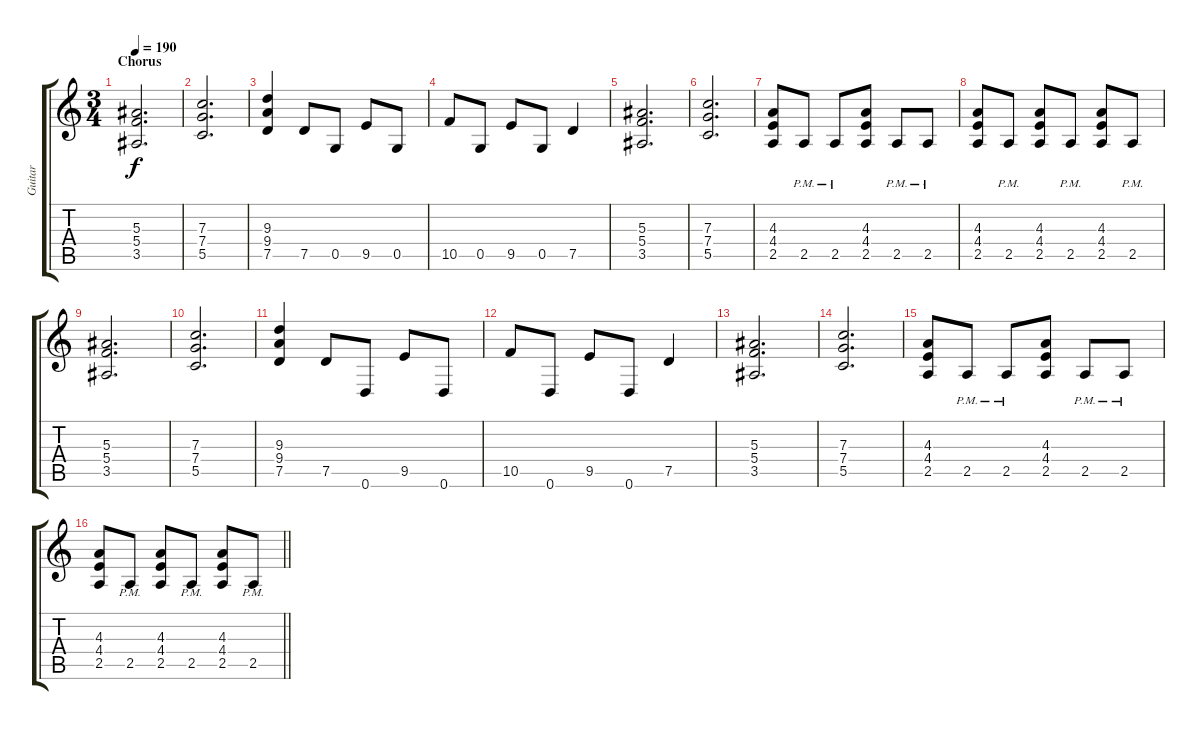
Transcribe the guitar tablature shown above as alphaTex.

\track ("Guitar" "Guitar") {instrument distortionguitar}
\staff {score tabs}
\tuning (D4 A3 F3 C3 G2 D2) {hide}
\ts (3 4)
\section ("" "Chorus")
\tempo 190
\clef g2
\ks c
(5.3 5.4 3.5).2{d dy f balance 8} |
(7.3 7.4 5.5).2{d} |
(9.3 9.4 7.5).4 7.5.8 0.5.8 9.5.8 0.5.8 |
10.5.8 0.5.8 9.5.8 0.5.8 7.5.4 |
(5.3 5.4 3.5).2{d} |
(7.3 7.4 5.5).2{d} |
(4.3 4.4 2.5).8 2.5{pm}.8 2.5{pm}.8 (4.3 4.4 2.5).8 2.5{pm}.8 2.5{pm}.8 |
(4.3 4.4 2.5).8 2.5{pm}.8 (4.3 4.4 2.5).8 2.5{pm}.8 (4.3 4.4 2.5).8 2.5{pm}.8 |
(5.3 5.4 3.5).2{d} |
(7.3 7.4 5.5).2{d} |
(9.3 9.4 7.5).4 7.5.8 0.6.8 9.5.8 0.6.8 |
10.5.8 0.6.8 9.5.8 0.6.8 7.5.4 |
(5.3 5.4 3.5).2{d} |
(7.3 7.4 5.5).2{d} |
(4.3 4.4 2.5).8 2.5{pm}.8 2.5{pm}.8 (4.3 4.4 2.5).8 2.5{pm}.8 2.5{pm}.8 |
\barLineRight lightlight
(4.3 4.4 2.5).8 2.5{pm}.8 (4.3 4.4 2.5).8 2.5{pm}.8 (4.3 4.4 2.5).8 2.5{pm}.8
